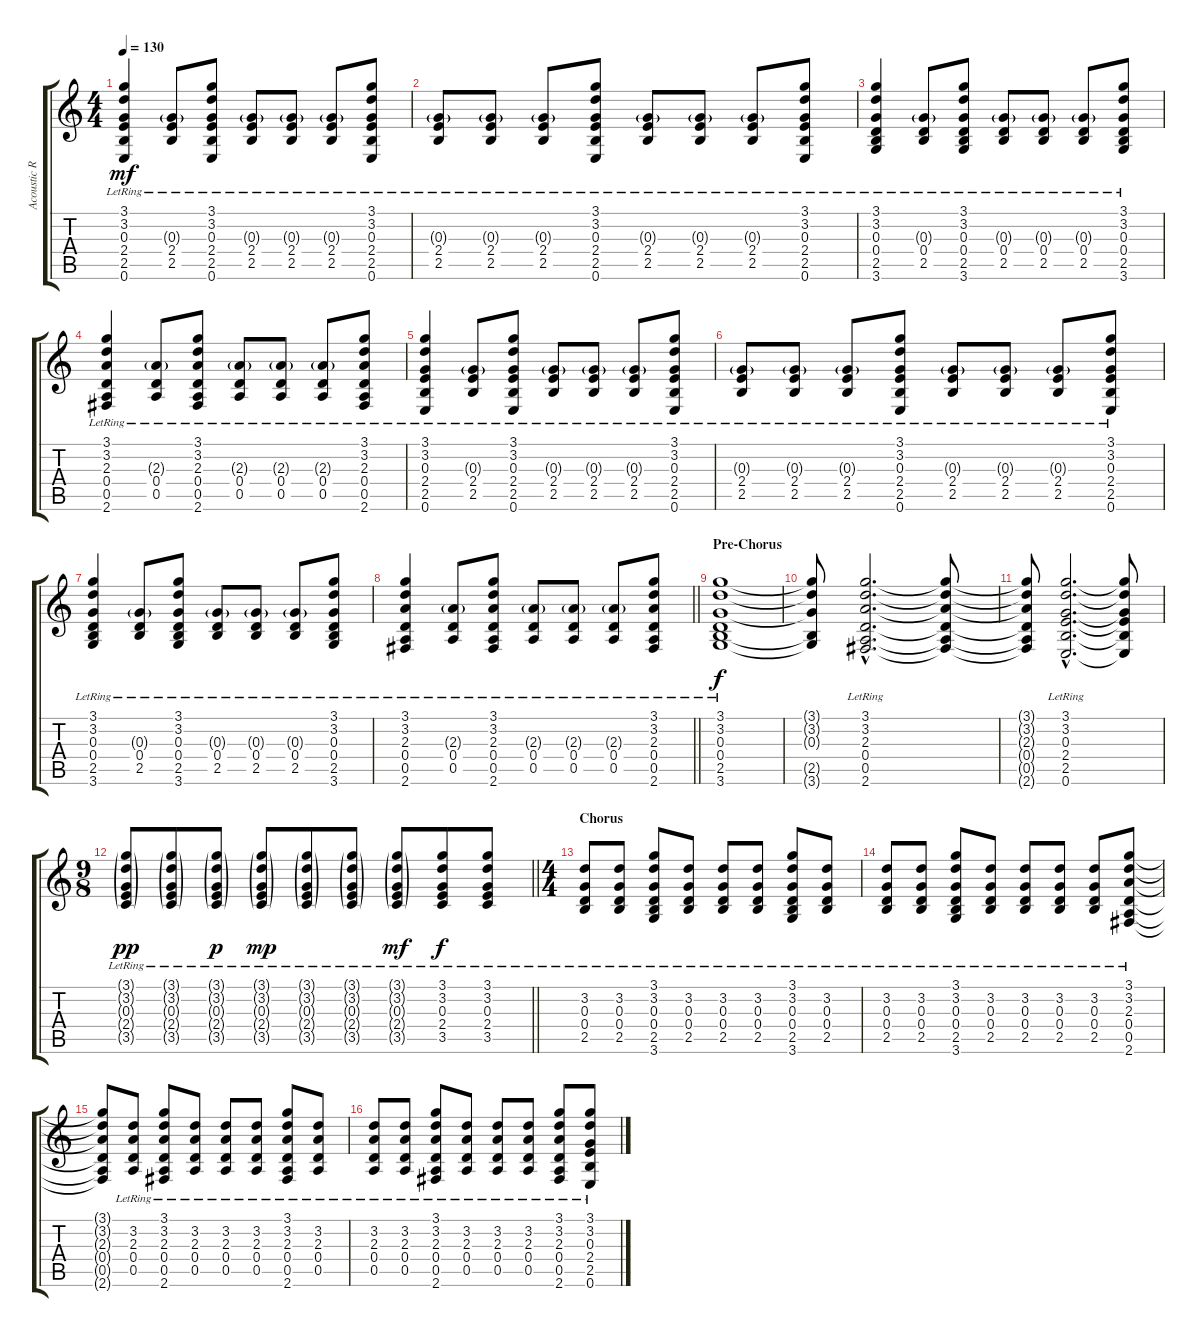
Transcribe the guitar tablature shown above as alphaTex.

\track ("Acoustic Rhythm" "Acoustic R") {instrument acousticguitarsteel}
\staff {score tabs}
\tuning (E4 B3 G3 D3 A2 E2) {hide}
\ts (4 4)
\tempo 130
\clef g2
\ks c
(3.1{lr} 3.2{lr} 0.3{lr} 2.4{lr} 2.5{lr} 0.6{lr}).4{dy mf} (0.3{g lr} 2.4{lr} 2.5{lr}).8 (3.1{lr} 3.2{lr} 0.3{lr} 2.4{lr} 2.5{lr} 0.6{lr}).8 (0.3{g lr} 2.4{lr} 2.5{lr}).8 (0.3{g lr} 2.4{lr} 2.5{lr}).8 (0.3{g lr} 2.4{lr} 2.5{lr}).8 (3.1{lr} 3.2{lr} 0.3{lr} 2.4{lr} 2.5{lr} 0.6{lr}).8 |
(0.3{g lr} 2.4{lr} 2.5{lr}).8 (0.3{g lr} 2.4{lr} 2.5{lr}).8 (0.3{g lr} 2.4{lr} 2.5{lr}).8 (3.1{lr} 3.2{lr} 0.3{lr} 2.4{lr} 2.5{lr} 0.6{lr}).8 (0.3{g lr} 2.4{lr} 2.5{lr}).8 (0.3{g lr} 2.4{lr} 2.5{lr}).8 (0.3{g lr} 2.4{lr} 2.5{lr}).8 (3.1{lr} 3.2{lr} 0.3{lr} 2.4{lr} 2.5{lr} 0.6{lr}).8 |
(3.1{lr} 3.2{lr} 0.3{lr} 0.4{lr} 2.5{lr} 3.6{lr}).4 (0.3{g lr} 0.4{lr} 2.5{lr}).8 (3.1{lr} 3.2{lr} 0.3{lr} 0.4{lr} 2.5{lr} 3.6{lr}).8 (0.3{g lr} 0.4{lr} 2.5{lr}).8 (0.3{g lr} 0.4{lr} 2.5{lr}).8 (0.3{g lr} 0.4{lr} 2.5{lr}).8 (3.1{lr} 3.2{lr} 0.3{lr} 0.4{lr} 2.5{lr} 3.6{lr}).8 |
(3.1{lr} 3.2{lr} 2.3{lr} 0.4{lr} 0.5{lr} 2.6{lr}).4 (2.3{g lr} 0.4{lr} 0.5{lr}).8 (3.1{lr} 3.2{lr} 2.3{lr} 0.4{lr} 0.5{lr} 2.6{lr}).8 (2.3{g lr} 0.4{lr} 0.5{lr}).8 (2.3{g lr} 0.4{lr} 0.5{lr}).8 (2.3{g lr} 0.4{lr} 0.5{lr}).8 (3.1{lr} 3.2{lr} 2.3{lr} 0.4{lr} 0.5{lr} 2.6{lr}).8 |
(3.1{lr} 3.2{lr} 0.3{lr} 2.4{lr} 2.5{lr} 0.6{lr}).4 (0.3{g lr} 2.4{lr} 2.5{lr}).8 (3.1{lr} 3.2{lr} 0.3{lr} 2.4{lr} 2.5{lr} 0.6{lr}).8 (0.3{g lr} 2.4{lr} 2.5{lr}).8 (0.3{g lr} 2.4{lr} 2.5{lr}).8 (0.3{g lr} 2.4{lr} 2.5{lr}).8 (3.1{lr} 3.2{lr} 0.3{lr} 2.4{lr} 2.5{lr} 0.6{lr}).8 |
(0.3{g lr} 2.4{lr} 2.5{lr}).8 (0.3{g lr} 2.4{lr} 2.5{lr}).8 (0.3{g lr} 2.4{lr} 2.5{lr}).8 (3.1{lr} 3.2{lr} 0.3{lr} 2.4{lr} 2.5{lr} 0.6{lr}).8 (0.3{g lr} 2.4{lr} 2.5{lr}).8 (0.3{g lr} 2.4{lr} 2.5{lr}).8 (0.3{g lr} 2.4{lr} 2.5{lr}).8 (3.1{lr} 3.2{lr} 0.3{lr} 2.4{lr} 2.5{lr} 0.6{lr}).8 |
(3.1{lr} 3.2{lr} 0.3{lr} 0.4{lr} 2.5{lr} 3.6{lr}).4 (0.3{g lr} 0.4{lr} 2.5{lr}).8 (3.1{lr} 3.2{lr} 0.3{lr} 0.4{lr} 2.5{lr} 3.6{lr}).8 (0.3{g lr} 0.4{lr} 2.5{lr}).8 (0.3{g lr} 0.4{lr} 2.5{lr}).8 (0.3{g lr} 0.4{lr} 2.5{lr}).8 (3.1{lr} 3.2{lr} 0.3{lr} 0.4{lr} 2.5{lr} 3.6{lr}).8 |
\barLineRight lightlight
(3.1{lr} 3.2{lr} 2.3{lr} 0.4{lr} 0.5{lr} 2.6{lr}).4 (2.3{g lr} 0.4{lr} 0.5{lr}).8 (3.1{lr} 3.2{lr} 2.3{lr} 0.4{lr} 0.5{lr} 2.6{lr}).8 (2.3{g lr} 0.4{lr} 0.5{lr}).8 (2.3{g lr} 0.4{lr} 0.5{lr}).8 (2.3{g lr} 0.4{lr} 0.5{lr}).8 (3.1{lr} 3.2{lr} 2.3{lr} 0.4{lr} 0.5{lr} 2.6{lr}).8 |
\section ("" "Pre-Chorus")
(3.1{lr} 3.2{lr} 0.3{lr} 0.4{lr} 2.5{lr} 3.6{lr}).1{dy f} |
(3.1{t} 3.2{t} 0.3{t} 2.5{t} 3.6{t}).8 (3.1{hac lr} 3.2{hac lr} 2.3{hac lr} 0.4{hac lr} 0.5{hac lr} 2.6{hac lr}).2{d} (3.1{t} 3.2{t} 2.3{t} 0.4{t} 0.5{t} 2.6{t}).8 |
(3.1{t} 3.2{t} 2.3{t} 0.4{t} 0.5{t} 2.6{t}).8 (3.1{hac lr} 3.2{hac lr} 0.3{hac lr} 2.4{hac lr} 2.5{hac lr} 0.6{hac lr}).2{d} (3.1{t} 3.2{t} 0.3{t} 2.4{t} 2.5{t} 0.6{t}).8 |
\ts (9 8)
\barLineRight lightlight
(3.1{g lr} 3.2{g lr} 0.3{g lr} 2.4{g lr} 3.5{g lr}).8{dy pp} (3.1{g lr} 3.2{g lr} 0.3{g lr} 2.4{g lr} 3.5{g lr}).8 (3.1{g lr} 3.2{g lr} 0.3{g lr} 2.4{g lr} 3.5{g lr}).8{dy p} (3.1{g lr} 3.2{g lr} 0.3{g lr} 2.4{g lr} 3.5{g lr}).8{dy mp} (3.1{g lr} 3.2{g lr} 0.3{g lr} 2.4{g lr} 3.5{g lr}).8 (3.1{g lr} 3.2{g lr} 0.3{g lr} 2.4{g lr} 3.5{g lr}).8 (3.1{g lr} 3.2{g lr} 0.3{g lr} 2.4{g lr} 3.5{g lr}).8{dy mf} (3.1{lr} 3.2{lr} 0.3{lr} 2.4{lr} 3.5{lr}).8{dy f} (3.1{lr} 3.2{lr} 0.3{lr} 2.4{lr} 3.5{lr}).8 |
\ts (4 4)
\section ("" "Chorus")
(3.2{lr} 0.3{lr} 0.4{lr} 2.5{lr}).8 (3.2{lr} 0.3{lr} 0.4{lr} 2.5{lr}).8 (3.1{lr} 3.2{lr} 0.3{lr} 0.4{lr} 2.5{lr} 3.6{lr}).8 (3.2{lr} 0.3{lr} 0.4{lr} 2.5{lr}).8 (3.2{lr} 0.3{lr} 0.4{lr} 2.5{lr}).8 (3.2{lr} 0.3{lr} 0.4{lr} 2.5{lr}).8 (3.1{lr} 3.2{lr} 0.3{lr} 0.4{lr} 2.5{lr} 3.6{lr}).8 (3.2{lr} 0.3{lr} 0.4{lr} 2.5{lr}).8 |
(3.2{lr} 0.3{lr} 0.4{lr} 2.5{lr}).8 (3.2{lr} 0.3{lr} 0.4{lr} 2.5{lr}).8 (3.1{lr} 3.2{lr} 0.3{lr} 0.4{lr} 2.5{lr} 3.6{lr}).8 (3.2{lr} 0.3{lr} 0.4{lr} 2.5{lr}).8 (3.2{lr} 0.3{lr} 0.4{lr} 2.5{lr}).8 (3.2{lr} 0.3{lr} 0.4{lr} 2.5{lr}).8 (3.2{lr} 0.3{lr} 0.4{lr} 2.5{lr}).8 (3.1{lr} 3.2{lr} 2.3{lr} 0.4{lr} 0.5{lr} 2.6{lr}).8 |
(3.1{t} 3.2{t} 2.3{t} 0.4{t} 0.5{t} 2.6{t}).8 (3.2{lr} 2.3{lr} 0.4{lr} 0.5{lr}).8 (3.1{lr} 3.2{lr} 2.3{lr} 0.4{lr} 0.5{lr} 2.6{lr}).8 (3.2{lr} 2.3{lr} 0.4{lr} 0.5{lr}).8 (3.2{lr} 2.3{lr} 0.4{lr} 0.5{lr}).8 (3.2{lr} 2.3{lr} 0.4{lr} 0.5{lr}).8 (3.1{lr} 3.2{lr} 2.3{lr} 0.4{lr} 0.5{lr} 2.6{lr}).8 (3.2{lr} 2.3{lr} 0.4{lr} 0.5{lr}).8 |
(3.2{lr} 2.3{lr} 0.4{lr} 0.5{lr}).8 (3.2{lr} 2.3{lr} 0.4{lr} 0.5{lr}).8 (3.1{lr} 3.2{lr} 2.3{lr} 0.4{lr} 0.5{lr} 2.6{lr}).8 (3.2{lr} 2.3{lr} 0.4{lr} 0.5{lr}).8 (3.2{lr} 2.3{lr} 0.4{lr} 0.5{lr}).8 (3.2{lr} 2.3{lr} 0.4{lr} 0.5{lr}).8 (3.1{lr} 3.2{lr} 2.3{lr} 0.4{lr} 0.5{lr} 2.6{lr}).8 (3.1{lr} 3.2{lr} 0.3{lr} 2.4{lr} 2.5{lr} 0.6{lr}).8
